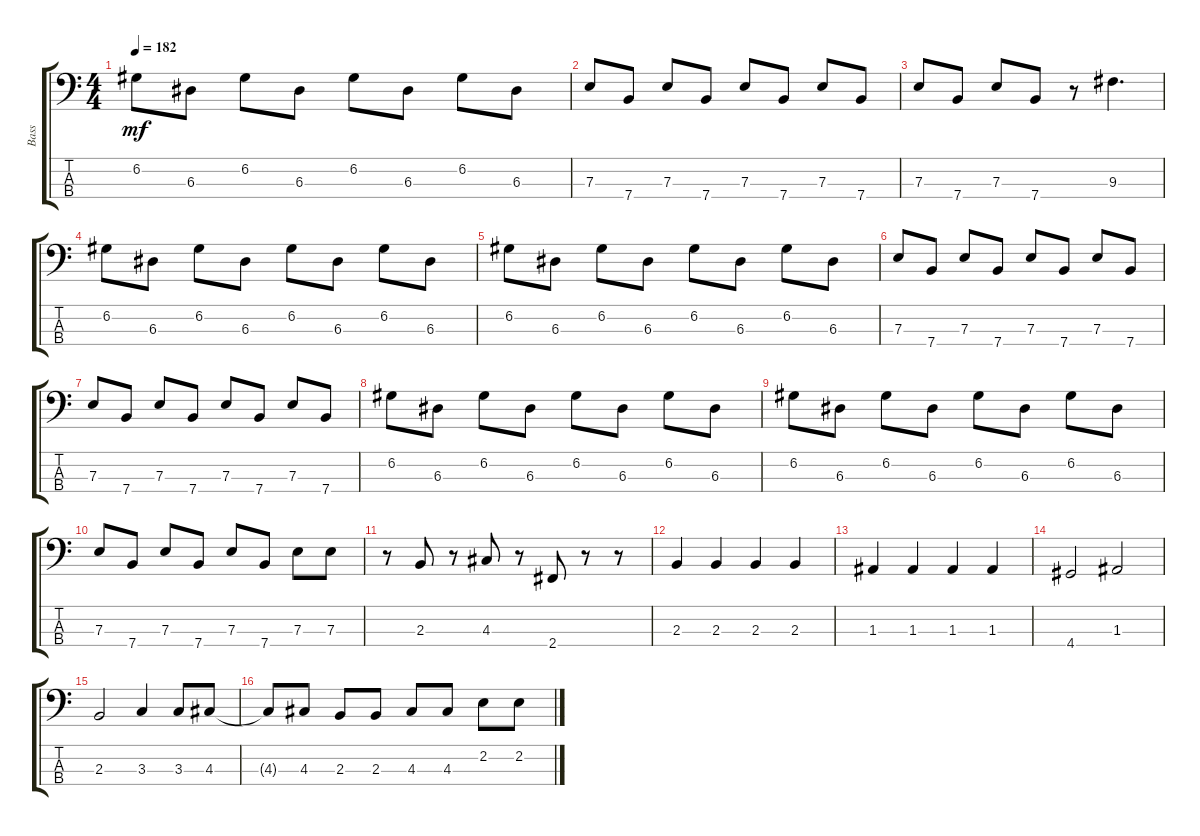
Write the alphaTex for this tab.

\track ("Bass" "Bass") {instrument electricbassfinger}
\staff {score tabs}
\tuning (G2 D2 A1 E1) {hide}
\ts (4 4)
\tempo 182
\clef f4
\ks c
6.2.8{dy mf} 6.3.8 6.2.8 6.3.8 6.2.8 6.3.8 6.2.8 6.3.8 |
7.3.8 7.4.8 7.3.8 7.4.8 7.3.8 7.4.8 7.3.8 7.4.8 |
7.3.8 7.4.8 7.3.8 7.4.8 r.8 9.3.4{d} |
6.2.8 6.3.8 6.2.8 6.3.8 6.2.8 6.3.8 6.2.8 6.3.8 |
6.2.8 6.3.8 6.2.8 6.3.8 6.2.8 6.3.8 6.2.8 6.3.8 |
7.3.8 7.4.8 7.3.8 7.4.8 7.3.8 7.4.8 7.3.8 7.4.8 |
7.3.8 7.4.8 7.3.8 7.4.8 7.3.8 7.4.8 7.3.8 7.4.8 |
6.2.8 6.3.8 6.2.8 6.3.8 6.2.8 6.3.8 6.2.8 6.3.8 |
6.2.8 6.3.8 6.2.8 6.3.8 6.2.8 6.3.8 6.2.8 6.3.8 |
7.3.8 7.4.8 7.3.8 7.4.8 7.3.8 7.4.8 7.3.8 7.3.8 |
r.8 2.3.8 r.8 4.3.8 r.8 2.4.8 r.8 r.8 |
2.3.4 2.3.4 2.3.4 2.3.4 |
1.3.4 1.3.4 1.3.4 1.3.4 |
4.4.2 1.3.2 |
2.3.2 3.3.4 3.3.8 4.3.8 |
4.3{t}.8 4.3.8 2.3.8 2.3.8 4.3.8 4.3.8 2.2.8 2.2.8
